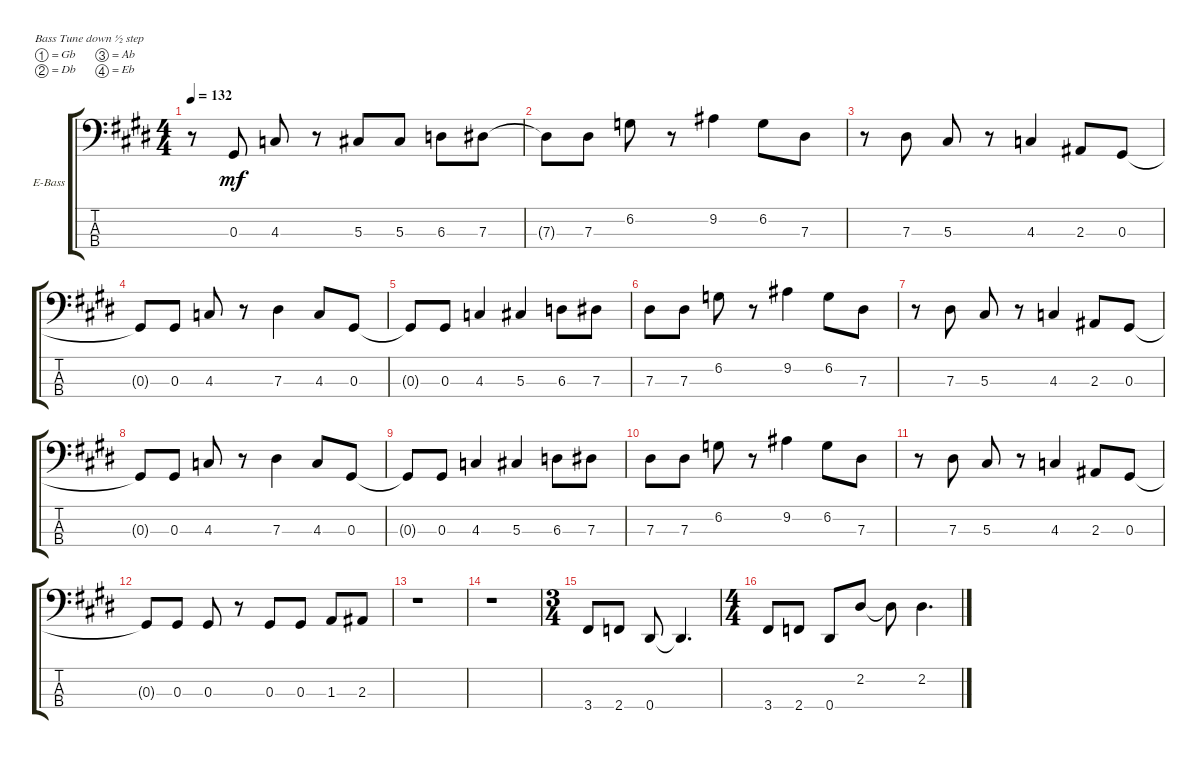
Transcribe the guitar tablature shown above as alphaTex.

\defaultSystemsLayout 4
\bracketExtendMode groupsimilarinstruments
\firstSystemTrackNameOrientation horizontal
\otherSystemsTrackNameOrientation horizontal
\track ("GENE SIMMONS" "E-Bass") {solo instrument electricbassfinger}
\staff {score tabs}
\tuning (Gb2 Db2 Ab1 Eb1)
\ts (4 4)
\tempo 132
\clef f4
\ks e
r.8{dy mf} 0.3.8 4.3.8 r.8 5.3.8 5.3.8 6.3.8 7.3.8 |
7.3{t}.8 7.3.8 6.2.8 r.8 9.2.4 6.2.8 7.3.8 |
r.8 7.3.8 5.3.8 r.8 4.3.4 2.3.8 0.3.8 |
0.3{t}.8 0.3.8 4.3.8 r.8 7.3.4 4.3.8 0.3.8 |
0.3{t}.8 0.3.8 4.3.4 5.3.4 6.3.8 7.3.8 |
7.3.8 7.3.8 6.2.8 r.8 9.2.4 6.2.8 7.3.8 |
r.8 7.3.8 5.3.8 r.8 4.3.4 2.3.8 0.3.8 |
0.3{t}.8 0.3.8 4.3.8 r.8 7.3.4 4.3.8 0.3.8 |
0.3{t}.8 0.3.8 4.3.4 5.3.4 6.3.8 7.3.8 |
7.3.8 7.3.8 6.2.8 r.8 9.2.4 6.2.8 7.3.8 |
r.8 7.3.8 5.3.8 r.8 4.3.4 2.3.8 0.3.8 |
0.3{t}.8 0.3.8 0.3.8 r.8 0.3.8 0.3.8 1.3.8 2.3.8 |
r.1 |
r.1 |
\ts (3 4)
3.4.8 2.4.8 0.4.8 0.4{t}.4{d} |
\ts (4 4)
3.4.8 2.4.8 0.4.8 2.2.8 2.2{t}.8 2.2.4{d}
